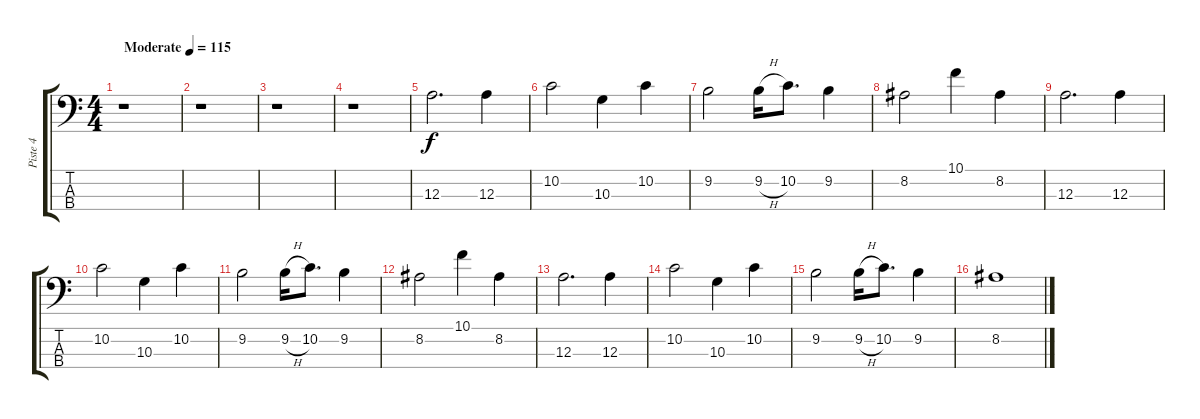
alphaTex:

\track ("Piste 4" "Piste 4") {instrument electricbassfinger}
\staff {score tabs}
\tuning (G2 D2 A1 E1) {hide}
\ts (4 4)
\tempo (115 "Moderate")
\clef f4
\ks c
r.1{dy f instrument electricbassfinger} |
r.1 |
r.1 |
r.1 |
12.3.2{d} 12.3.4 |
10.2.2 10.3.4 10.2.4 |
9.2.2 9.2{h}.16 10.2.8{d} 9.2.4 |
8.2.2 10.1.4 8.2.4 |
12.3.2{d} 12.3.4 |
10.2.2 10.3.4 10.2.4 |
9.2.2 9.2{h}.16 10.2.8{d} 9.2.4 |
8.2.2 10.1.4 8.2.4 |
12.3.2{d} 12.3.4 |
10.2.2 10.3.4 10.2.4 |
9.2.2 9.2{h}.16 10.2.8{d} 9.2.4 |
8.2.1
